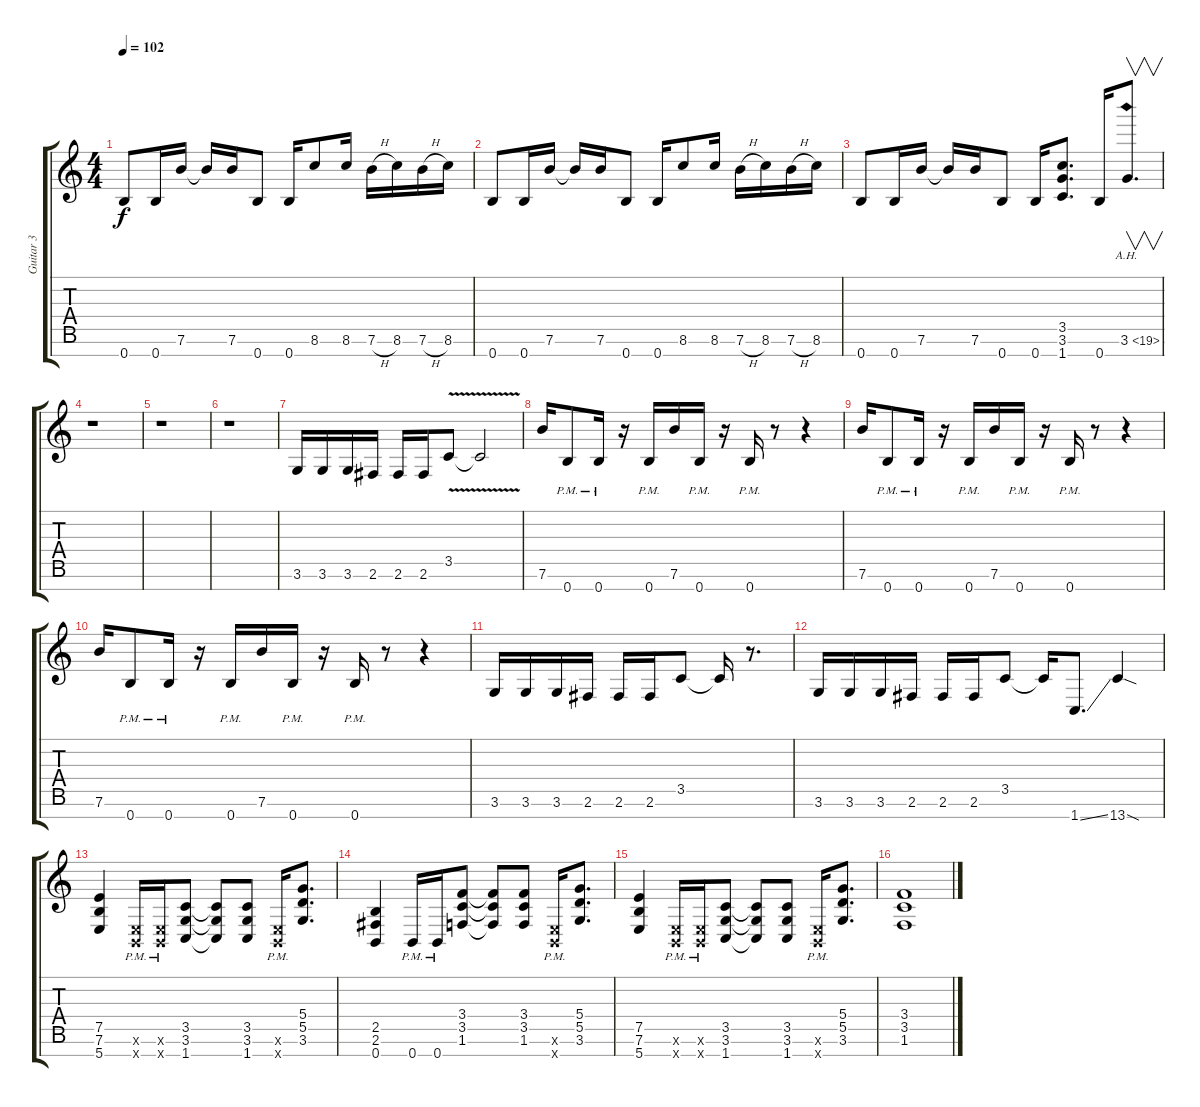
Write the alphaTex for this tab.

\track ("Guitar 3" "Guitar 3") {instrument distortionguitar}
\staff {score tabs}
\tuning (E4 B3 G3 D3 A2 E2 B1) {hide}
\ts (4 4)
\tempo 102
\clef g2
\ks c
0.7.8{ot 8vb dy f} 0.7.16{ot 8vb} 7.6.16{ot 8vb} 7.6{t}.16{ot 8vb} 7.6.16{ot 8vb} 0.7.8{ot 8vb} 0.7.16{ot 8vb} 8.6.8{ot 8vb} 8.6.16{ot 8vb} 7.6{h}.16{ot 8vb} 8.6.16{ot 8vb} 7.6{h}.16{ot 8vb} 8.6.16{ot 8vb} |
0.7.8{ot 8vb} 0.7.16{ot 8vb} 7.6.16{ot 8vb} 7.6{t}.16{ot 8vb} 7.6.16{ot 8vb} 0.7.8{ot 8vb} 0.7.16{ot 8vb} 8.6.8{ot 8vb} 8.6.16{ot 8vb} 7.6{h}.16{ot 8vb} 8.6.16{ot 8vb} 7.6{h}.16{ot 8vb} 8.6.16{ot 8vb} |
0.7.8{ot 8vb} 0.7.16{ot 8vb} 7.6.16{ot 8vb} 7.6{t}.16{ot 8vb} 7.6.16{ot 8vb} 0.7.8{ot 8vb} 0.7.16{ot 8vb} (3.5 3.6 1.7).8{d ot 8vb} 0.7.16{ot 8vb} 3.6{ah 16}.8{v d ot 8vb} |
r.1 |
r.1 |
r.1 |
3.6.16 3.6.16 3.6.16 2.6.16 2.6.16 2.6.16 3.5{v}.8 3.5{v t}.2 |
7.6.16{ot 8vb} 0.7{pm}.8{ot 8vb} 0.7{pm}.16{ot 8vb} r.16 0.7{pm}.16{ot 8vb} 7.6.16{ot 8vb} 0.7{pm}.16{ot 8vb} r.16 0.7{pm}.16{ot 8vb} r.8 r.4 |
7.6.16{ot 8vb} 0.7{pm}.8{ot 8vb} 0.7{pm}.16{ot 8vb} r.16 0.7{pm}.16{ot 8vb} 7.6.16{ot 8vb} 0.7{pm}.16{ot 8vb} r.16 0.7{pm}.16{ot 8vb} r.8 r.4 |
7.6.16{ot 8vb} 0.7{pm}.8{ot 8vb} 0.7{pm}.16{ot 8vb} r.16 0.7{pm}.16{ot 8vb} 7.6.16{ot 8vb} 0.7{pm}.16{ot 8vb} r.16 0.7{pm}.16{ot 8vb} r.8 r.4 |
3.6.16 3.6.16 3.6.16 2.6.16 2.6.16 2.6.16 3.5.8 3.5{t}.16 r.8{d} |
3.6.16 3.6.16 3.6.16 2.6.16 2.6.16 2.6.16 3.5.8 3.5{t}.16 1.7{ss}.8{d} 13.7{sod}.4 |
(7.5 7.6 5.7).4 (0.6{pm x} 0.7{pm x}).16 (0.6{pm x} 0.7{pm x}).16 (3.5 3.6 1.7).8 (3.5{t} 3.6{t} 1.7{t}).8 (3.5 3.6 1.7).8 (0.6{pm x} 0.7{pm x}).16 (5.4 5.5 3.6).8{d} |
(2.5 2.6 0.7).4 0.7{pm}.16 0.7{pm}.16 (3.4 3.5 1.6).8 (3.4{t} 3.5{t} 1.6{t}).8 (3.4 3.5 1.6).8 (0.6{pm x} 0.7{pm x}).16 (5.4 5.5 3.6).8{d} |
(7.5 7.6 5.7).4 (0.6{pm x} 0.7{pm x}).16 (0.6{pm x} 0.7{pm x}).16 (3.5 3.6 1.7).8 (3.5{t} 3.6{t} 1.7{t}).8 (3.5 3.6 1.7).8 (0.6{pm x} 0.7{pm x}).16 (5.4 5.5 3.6).8{d} |
(3.4 3.5 1.6).1
